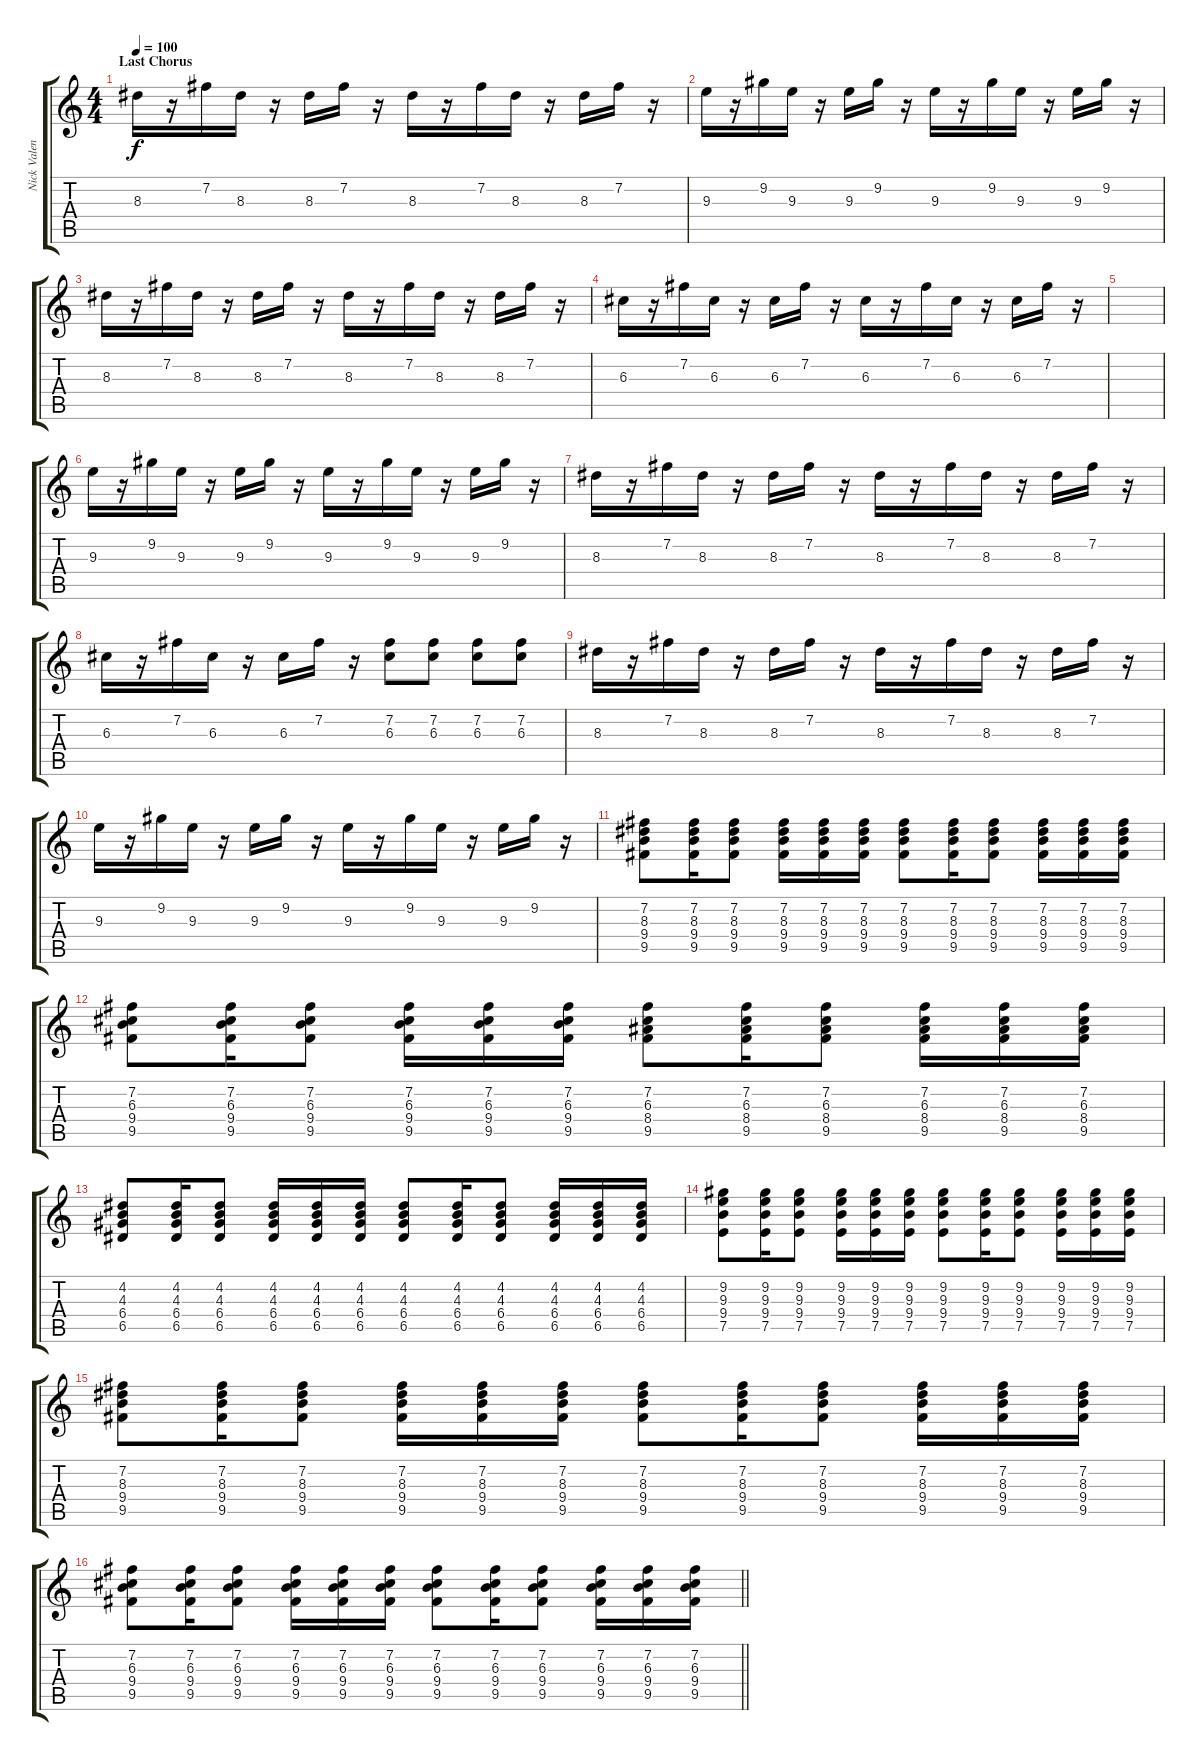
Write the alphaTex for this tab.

\track ("Nick Valensi" "Nick Valen") {instrument overdrivenguitar}
\staff {score tabs}
\tuning (E4 B3 G3 D3 A2 E2) {hide}
\ts (4 4)
\section ("" "Last Chorus")
\tempo 100
\clef g2
\ks c
8.3.16{dy f} r.16 7.2.16 8.3.16 r.16 8.3.16 7.2.16 r.16 8.3.16 r.16 7.2.16 8.3.16 r.16 8.3.16 7.2.16 r.16 |
9.3.16 r.16 9.2.16 9.3.16 r.16 9.3.16 9.2.16 r.16 9.3.16 r.16 9.2.16 9.3.16 r.16 9.3.16 9.2.16 r.16 |
8.3.16 r.16 7.2.16 8.3.16 r.16 8.3.16 7.2.16 r.16 8.3.16 r.16 7.2.16 8.3.16 r.16 8.3.16 7.2.16 r.16 |
6.3.16 r.16 7.2.16 6.3.16 r.16 6.3.16 7.2.16 r.16 6.3.16 r.16 7.2.16 6.3.16 r.16 6.3.16 7.2.16 r.16 |
|
9.3.16 r.16 9.2.16 9.3.16 r.16 9.3.16 9.2.16 r.16 9.3.16 r.16 9.2.16 9.3.16 r.16 9.3.16 9.2.16 r.16 |
8.3.16 r.16 7.2.16 8.3.16 r.16 8.3.16 7.2.16 r.16 8.3.16 r.16 7.2.16 8.3.16 r.16 8.3.16 7.2.16 r.16 |
6.3.16 r.16 7.2.16 6.3.16 r.16 6.3.16 7.2.16 r.16 (7.2 6.3).8 (7.2 6.3).8 (7.2 6.3).8 (7.2 6.3).8 |
8.3.16 r.16 7.2.16 8.3.16 r.16 8.3.16 7.2.16 r.16 8.3.16 r.16 7.2.16 8.3.16 r.16 8.3.16 7.2.16 r.16 |
9.3.16 r.16 9.2.16 9.3.16 r.16 9.3.16 9.2.16 r.16 9.3.16 r.16 9.2.16 9.3.16 r.16 9.3.16 9.2.16 r.16 |
(7.2 8.3 9.4 9.5).8 (7.2 8.3 9.4 9.5).16 (7.2 8.3 9.4 9.5).8 (7.2 8.3 9.4 9.5).16 (7.2 8.3 9.4 9.5).16 (7.2 8.3 9.4 9.5).16 (7.2 8.3 9.4 9.5).8 (7.2 8.3 9.4 9.5).16 (7.2 8.3 9.4 9.5).8 (7.2 8.3 9.4 9.5).16 (7.2 8.3 9.4 9.5).16 (7.2 8.3 9.4 9.5).16 |
(7.2 6.3 9.4 9.5).8 (7.2 6.3 9.4 9.5).16 (7.2 6.3 9.4 9.5).8 (7.2 6.3 9.4 9.5).16 (7.2 6.3 9.4 9.5).16 (7.2 6.3 9.4 9.5).16 (7.2 6.3 8.4 9.5).8 (7.2 6.3 8.4 9.5).16 (7.2 6.3 8.4 9.5).8 (7.2 6.3 8.4 9.5).16 (7.2 6.3 8.4 9.5).16 (7.2 6.3 8.4 9.5).16 |
(4.2 4.3 6.4 6.5).8 (4.2 4.3 6.4 6.5).16 (4.2 4.3 6.4 6.5).8 (4.2 4.3 6.4 6.5).16 (4.2 4.3 6.4 6.5).16 (4.2 4.3 6.4 6.5).16 (4.2 4.3 6.4 6.5).8 (4.2 4.3 6.4 6.5).16 (4.2 4.3 6.4 6.5).8 (4.2 4.3 6.4 6.5).16 (4.2 4.3 6.4 6.5).16 (4.2 4.3 6.4 6.5).16 |
(9.2 9.3 9.4 7.5).8 (9.2 9.3 9.4 7.5).16 (9.2 9.3 9.4 7.5).8 (9.2 9.3 9.4 7.5).16 (9.2 9.3 9.4 7.5).16 (9.2 9.3 9.4 7.5).16 (9.2 9.3 9.4 7.5).8 (9.2 9.3 9.4 7.5).16 (9.2 9.3 9.4 7.5).8 (9.2 9.3 9.4 7.5).16 (9.2 9.3 9.4 7.5).16 (9.2 9.3 9.4 7.5).16 |
(7.2 8.3 9.4 9.5).8 (7.2 8.3 9.4 9.5).16 (7.2 8.3 9.4 9.5).8 (7.2 8.3 9.4 9.5).16 (7.2 8.3 9.4 9.5).16 (7.2 8.3 9.4 9.5).16 (7.2 8.3 9.4 9.5).8 (7.2 8.3 9.4 9.5).16 (7.2 8.3 9.4 9.5).8 (7.2 8.3 9.4 9.5).16 (7.2 8.3 9.4 9.5).16 (7.2 8.3 9.4 9.5).16 |
\barLineRight lightlight
(7.2 6.3 9.4 9.5).8 (7.2 6.3 9.4 9.5).16 (7.2 6.3 9.4 9.5).8 (7.2 6.3 9.4 9.5).16 (7.2 6.3 9.4 9.5).16 (7.2 6.3 9.4 9.5).16 (7.2 6.3 9.4 9.5).8 (7.2 6.3 9.4 9.5).16 (7.2 6.3 9.4 9.5).8 (7.2 6.3 9.4 9.5).16 (7.2 6.3 9.4 9.5).16 (7.2 6.3 9.4 9.5).16
